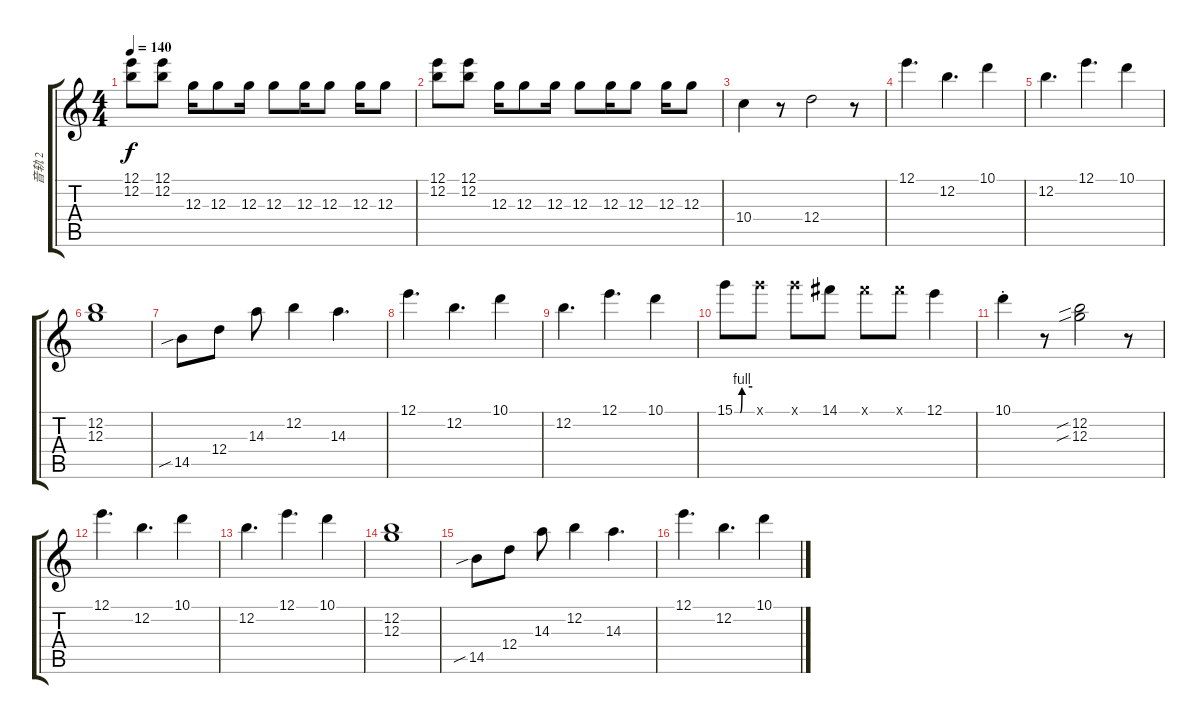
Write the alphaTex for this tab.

\track ("音轨 2" "音轨 2") {instrument overdrivenguitar}
\staff {score tabs}
\tuning (E4 B3 G3 D3 A2 E2) {hide}
\ts (4 4)
\tempo 140
\clef g2
\ks c
(12.1 12.2).8{dy f} (12.1 12.2).8 12.3.16 12.3.8 12.3.16 12.3.8 12.3.16 12.3.8 12.3.16 12.3.8 |
(12.1 12.2).8 (12.1 12.2).8 12.3.16 12.3.8 12.3.16 12.3.8 12.3.16 12.3.8 12.3.16 12.3.8 |
10.4.4 r.8 12.4.2 r.8 |
12.1.4{d} 12.2.4{d} 10.1.4 |
12.2.4{d} 12.1.4{d} 10.1.4 |
(12.2 12.3).1 |
14.5{sib}.8 12.4.8 14.3.8 12.2.4 14.3.4{d} |
12.1.4{d} 12.2.4{d} 10.1.4 |
12.2.4{d} 12.1.4{d} 10.1.4 |
15.1{be (custom 0 0 15 0 19 0 25 4 60 4)}.8 15.1{x}.8 15.1{x}.8 14.1.8 14.1{x}.8 14.1{x}.8 12.1.4 |
10.1{st}.4 r.8 (12.2{sib} 12.3{sib}).2 r.8 |
12.1.4{d} 12.2.4{d} 10.1.4 |
12.2.4{d} 12.1.4{d} 10.1.4 |
(12.2 12.3).1 |
14.5{sib}.8 12.4.8 14.3.8 12.2.4 14.3.4{d} |
12.1.4{d} 12.2.4{d} 10.1.4
